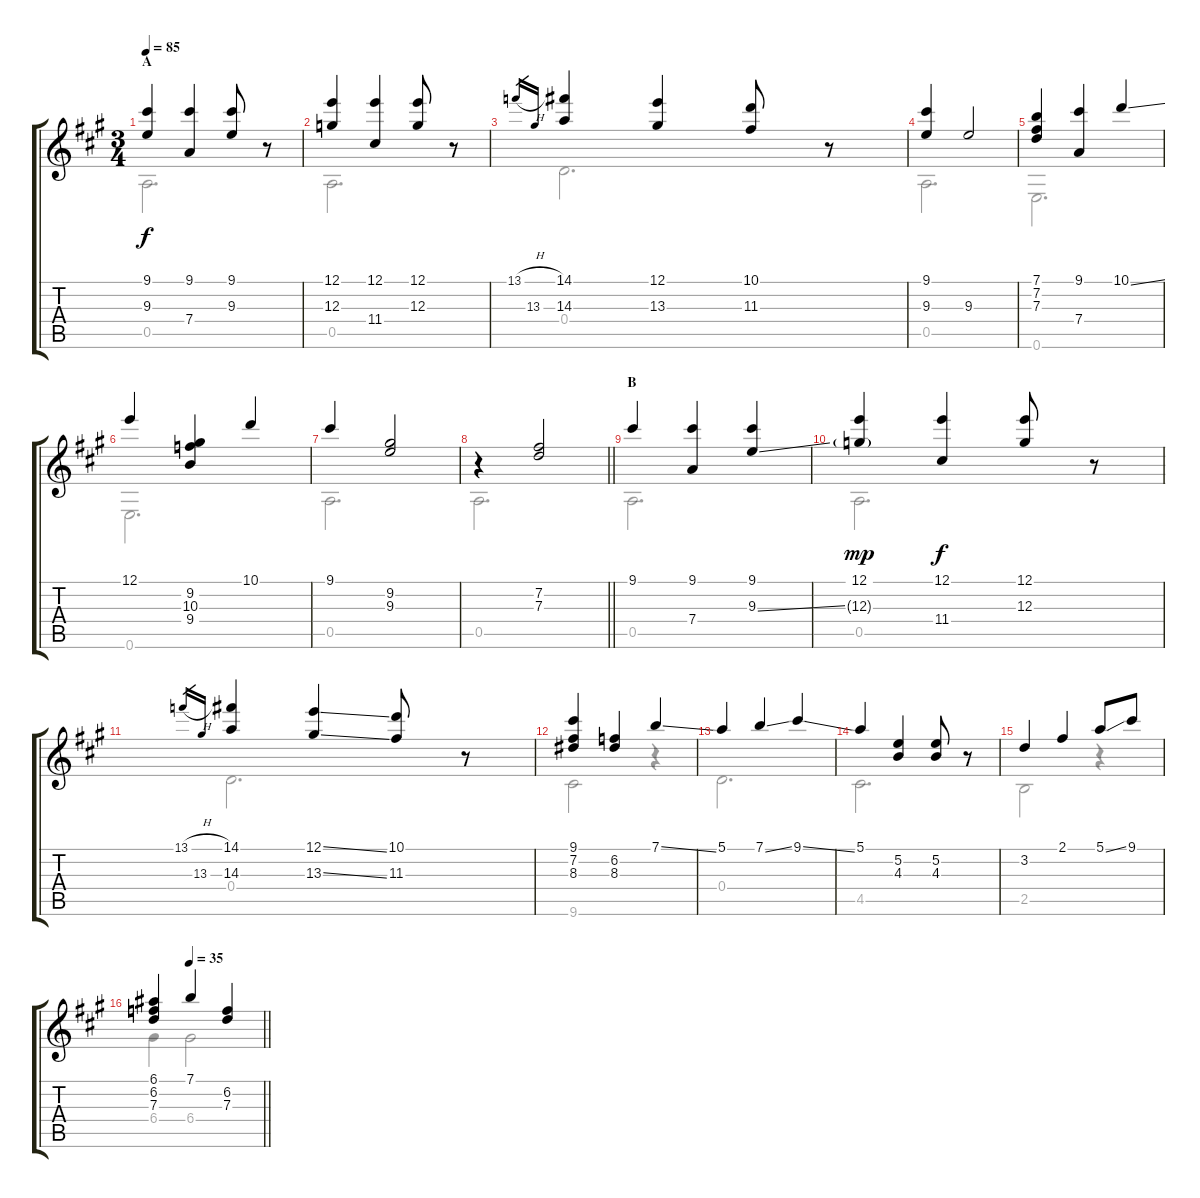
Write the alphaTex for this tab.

\track "" {instrument acousticguitarsteel}
\staff {score tabs}
\tuning (E4 B3 G3 D3 A2 E2) {hide}
\voice
\ts (3 4)
\section ("" "A")
\tempo 85
\clef g2
\ks a
(9.1 9.3).4{txt "" dy f instrument acousticguitarsteel} (9.1 7.4).4 (9.1 9.3).8 r.8 |
(12.1 12.3).4 (12.1 11.4).4 (12.1 12.3).8 r.8 |
13.1{h}.16{gr} 13.3.16{gr} (14.1 14.3).4 (12.1 13.3).4 (10.1 11.3).8 r.8 |
(9.1 9.3).4 9.3.2 |
(7.1 7.2 7.3).4 (9.1 7.4).4 10.1{ss}.4 |
12.1.4 (9.2 10.3 9.4).4 10.1.4 |
9.1.4 (9.2 9.3).2 |
\barLineRight lightlight
r.4 (7.2 7.3).2 |
\section ("" "B")
9.1.4 (9.1 7.4).4 (9.1 9.3{ss}).4 |
(12.1 12.3{g}).4{dy mp} (12.1 11.4).4{dy f} (12.1 12.3).8 r.8 |
13.1{h}.16{gr} 13.3.16{gr} (14.1 14.3).4 (12.1{ss} 13.3{ss}).4 (10.1 11.3).8 r.8 |
(9.1 7.2 8.3).4 (6.2 8.3).4 7.1{ss}.4 |
5.1.4 7.1{ss}.4 9.1{ss}.4 |
5.1.4 (5.2 4.3).4 (5.2 4.3).8 r.8 |
3.2.4 2.1.4 5.1{ss}.8 9.1.8 |
\tempo (35 0.3333333333333333)
\barLineRight lightlight
(6.1 6.2 7.3).4 7.1.4 (6.2 7.3).4
\voice
\clef g2
\ottava regular
\simile none
\ks a
0.5.2{d dy f} |
0.5.2{d} |
0.4.2{d} |
0.5.2{d} |
0.6.2{d} |
0.6.2{d} |
0.5.2{d} |
\barLineRight lightlight
0.5.2{d} |
0.5.2{d} |
0.5.2{d} |
0.4.2{d} |
9.6.2 r.4 |
0.4.2{d} |
4.5.2{d} |
2.5.2 r.4 |
\barLineRight lightlight
6.4.4 6.4.2
